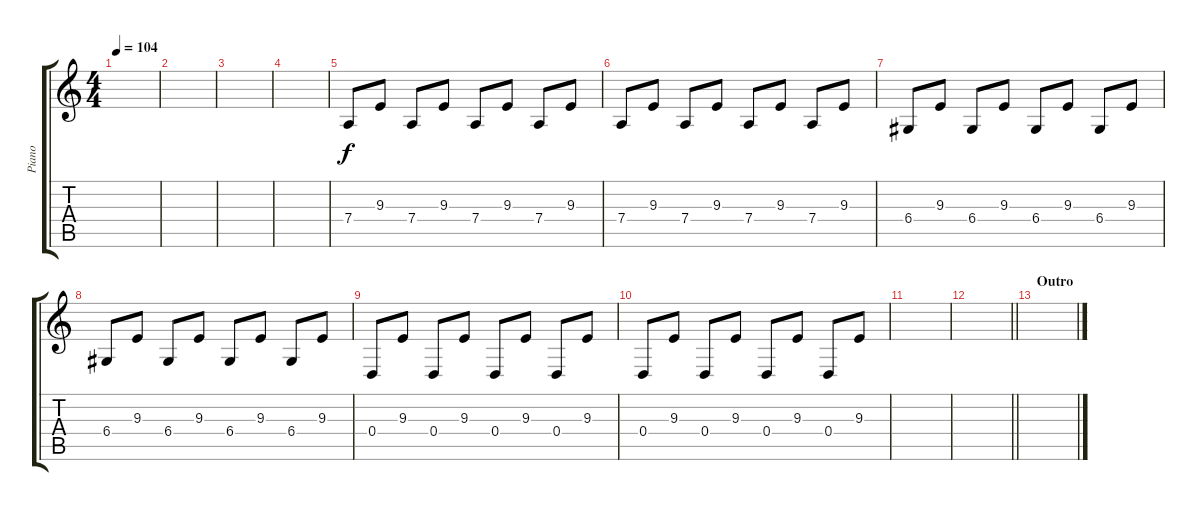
\track ("Piano" "Piano") {instrument acousticgrandpiano}
\staff {score tabs}
\tuning (E4 B3 G3 D3 A2 E2) {hide}
\ts (4 4)
\tempo 104
\clef g2
\ks c
|
|
|
|
7.4.8 9.3.8 7.4.8 9.3.8 7.4.8 9.3.8 7.4.8 9.3.8 |
7.4.8 9.3.8 7.4.8 9.3.8 7.4.8 9.3.8 7.4.8 9.3.8 |
6.4.8 9.3.8 6.4.8 9.3.8 6.4.8 9.3.8 6.4.8 9.3.8 |
6.4.8 9.3.8 6.4.8 9.3.8 6.4.8 9.3.8 6.4.8 9.3.8 |
0.4.8 9.3.8 0.4.8 9.3.8 0.4.8 9.3.8 0.4.8 9.3.8 |
0.4.8 9.3.8 0.4.8 9.3.8 0.4.8 9.3.8 0.4.8 9.3.8 |
|
\barLineRight lightlight
|
\section ("" "Outro")
